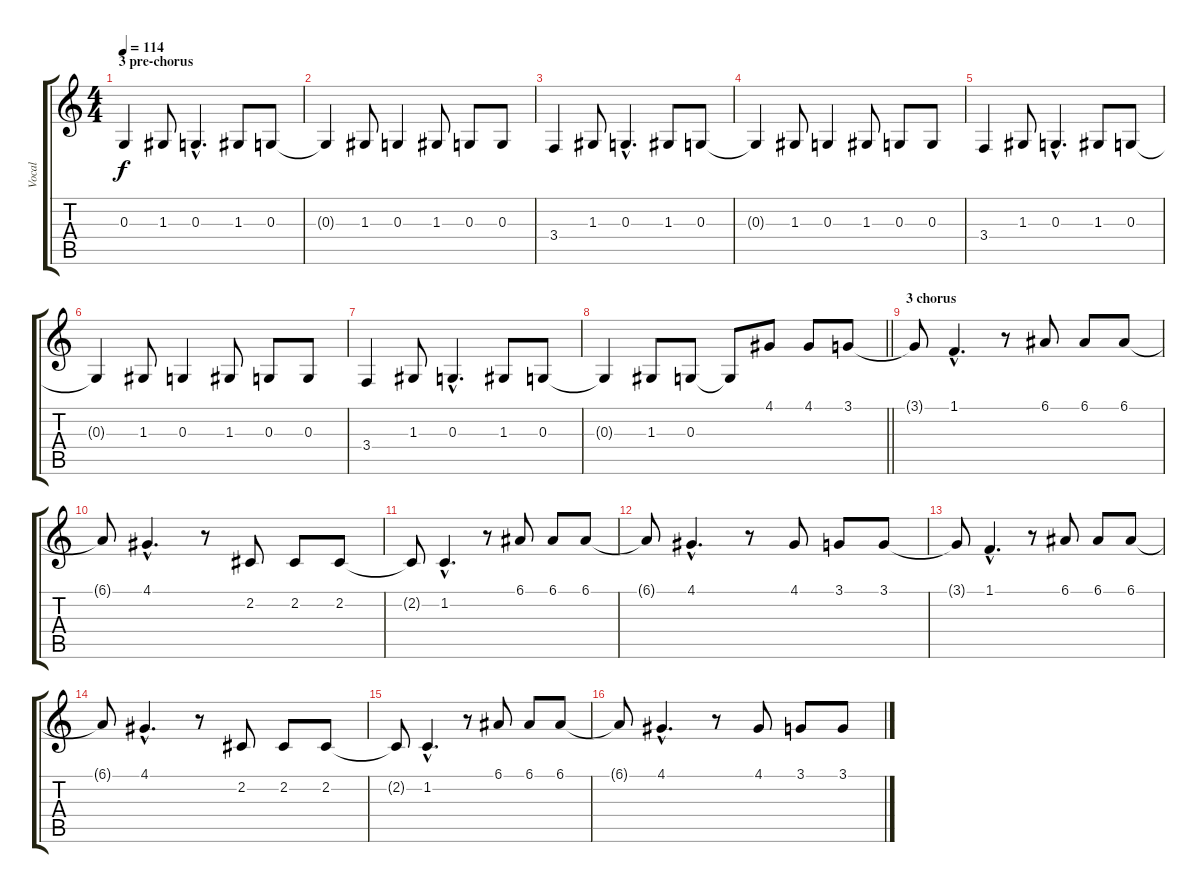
\track ("Vocal" "Vocal") {instrument cello}
\staff {score tabs}
\tuning (E4 B3 G3 D3 A2 E2) {hide}
\ts (4 4)
\section ("" "3 pre-chorus")
\tempo 114
\clef g2
\ks c
0.3{t}.4{dy f} 1.3.8 0.3{hac}.4{d} 1.3.8 0.3.8 |
0.3{t}.4 1.3.8 0.3.4 1.3.8 0.3.8 0.3.8 |
3.4.4 1.3.8 0.3{hac}.4{d} 1.3.8 0.3.8 |
0.3{t}.4 1.3.8 0.3.4 1.3.8 0.3.8 0.3.8 |
3.4.4 1.3.8 0.3{hac}.4{d} 1.3.8 0.3.8 |
0.3{t}.4 1.3.8 0.3.4 1.3.8 0.3.8 0.3.8 |
3.4.4 1.3.8 0.3{hac}.4{d} 1.3.8 0.3.8 |
\barLineRight lightlight
0.3{t}.4 1.3.8 0.3.8 0.3{t}.8 4.1.8 4.1.8 3.1.8 |
\section ("" "3 chorus")
3.1{t}.8 1.1{hac}.4{d} r.8 6.1.8 6.1.8 6.1.8 |
6.1{t}.8 4.1{hac}.4{d} r.8 2.2.8 2.2.8 2.2.8 |
2.2{t}.8 1.2{hac}.4{d} r.8 6.1.8 6.1.8 6.1.8 |
6.1{t}.8 4.1{hac}.4{d} r.8 4.1.8 3.1.8 3.1.8 |
3.1{t}.8 1.1{hac}.4{d} r.8 6.1.8 6.1.8 6.1.8 |
6.1{t}.8 4.1{hac}.4{d} r.8 2.2.8 2.2.8 2.2.8 |
2.2{t}.8 1.2{hac}.4{d} r.8 6.1.8 6.1.8 6.1.8 |
6.1{t}.8 4.1{hac}.4{d} r.8 4.1.8 3.1.8 3.1.8
